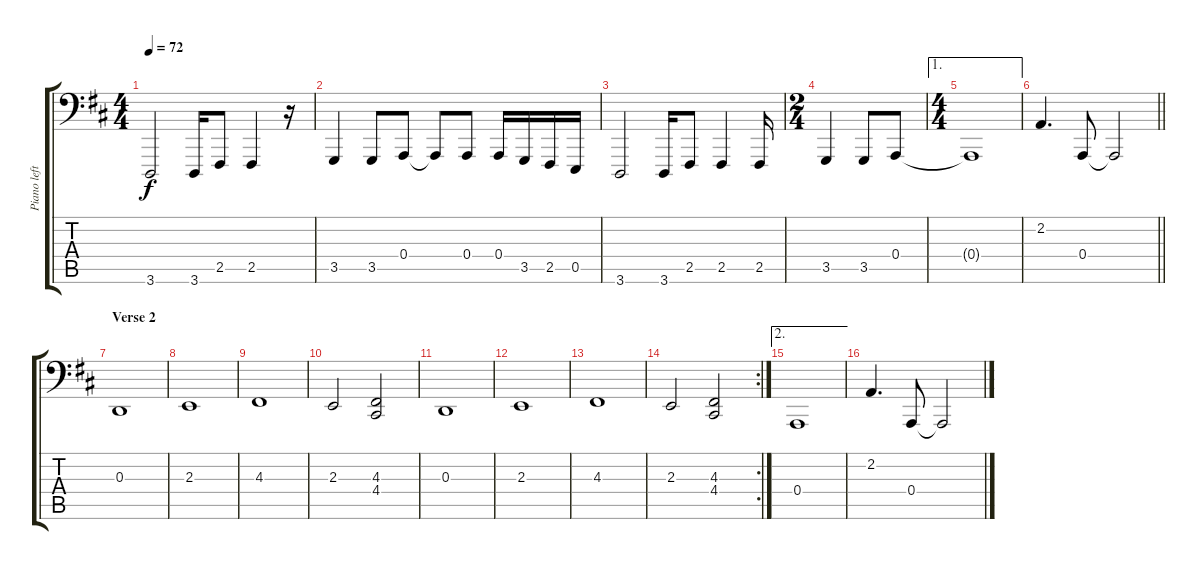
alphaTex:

\track ("Piano left" "Piano left") {instrument acousticgrandpiano}
\staff {score tabs}
\tuning (C3 G2 D2 A1 E1 B0) {hide}
\ts (4 4)
\tempo 72
\clef f4
\ks d
3.6.2{dy f} 3.6.16 2.5.8 2.5.4 r.16 |
3.5.4 3.5.8 0.4.8 0.4{t}.8 0.4.8 0.4.16 3.5.16 2.5.16 0.5.16 |
3.6.2 3.6.16 2.5.8 2.5.4 2.5.16 |
\ts (2 4)
3.5.4 3.5.8 0.4.8 |
\ae 1
\ts (4 4)
0.4{t}.1 |
\barLineRight lightlight
2.2.4{d} 0.4.8 0.4{t}.2 |
\section ("" "Verse 2")
0.3.1 |
2.3.1 |
4.3.1 |
2.3.2 (4.3 4.4).2 |
0.3.1 |
2.3.1 |
4.3.1 |
\rc 2
2.3.2 (4.3 4.4).2 |
\ae 2
0.4.1 |
2.2.4{d} 0.4.8 0.4{t}.2
